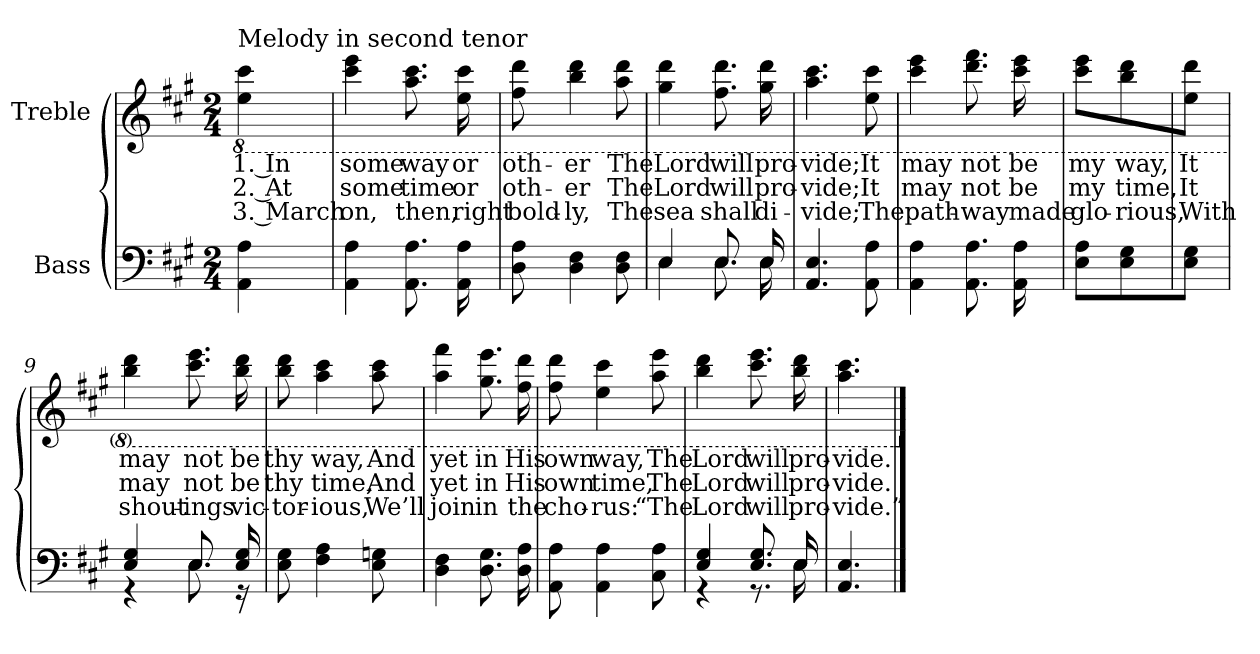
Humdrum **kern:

**kern	**kern	**text	**text	**text
*part2	*part1	*part1	*part1	*part1
*staff2	*staff1	*staff1	*staff1	*staff1
*I"Bass	*I"Treble	*	*	*
*clefF4	*clefG2	*	*	*
*k[f#c#g#]	*k[f#c#g#]	*	*	*
*A:	*A:	*	*	*
*M2/4	*M2/4	*	*	*
*MM70	*MM70	*	*	*
*	*8ba	*	*	*
=1	=1	=1	=1	=1
!	!LO:TX:a:t=Melody in second tenor	!	!	!
8AA 8AJ	8e 8cc#J	-1. In	-2. At	-3. March
=2	=2	=2	=2	=2
4AA 4A	4cc# 4ee	-some	-some	-on,
8.AA 8.AL	8.a 8.cc#L	-way	-time	-then,
16AA 16A	16e 16cc#	-or	-or	-right
=3	=3	=3	=3	=3
8D 8AL	8f# 8ddL	-oth-	-oth-	-bold-
4D 4F#	4b 4dd	-er	-er	-ly,
8D 8F#	8a 8dd	-The	-The	-The
=4	=4	=4	=4	=4
*^	*	*	*	*
4E	4E	4g# 4dd	-Lord	-Lord	-sea
8.EL	8.EL	8.f# 8.ddL	-will	-will	-shall
16E	16E	16g# 16dd	-pro-	-pro-	-di-
*v	*v	*	*	*	*
=5	=5	=5	=5	=5
4.AA 4.E	4.a 4.cc#	-vide;	-vide;	-vide;
8AA 8A	8e 8cc#	-It	-It	-The
=6	=6	=6	=6	=6
4AA 4A	4cc# 4ee	-may	-may	-path-
8.AA 8.AL	8.dd 8.ff#L	-not	-not	-way
16AA 16A	16cc# 16ee	-be	-be	-made
=7	=7	=7	=7	=7
8E 8AL	8cc# 8eeL	-my	-my	-glo-
4E 4G#	4b 4dd	-way,	-time,	-rious,
=8	=8	=8	=8	=8
8E 8G#J	8e 8ddJ	-It	-It	-With
=9	=9	=9	=9	=9
*^	*	*	*	*
4E 4G#	4r	4b 4dd	-may	-may	-shout-
8.EL	8.EL	8.cc# 8.eeL	-not	-not	-ings
16E 16G#	16r	16b 16dd	-be	-be	-vic-
*v	*v	*	*	*	*
=10	=10	=10	=10	=10
8E 8G#L	8b 8ddL	-thy	-thy	-tor-
4F# 4A	4a 4cc#	-way,	-time,	-ious,
8E 8G	8a 8cc#	-And	-And	-We’ll
=11	=11	=11	=11	=11
4D 4F#	4a 4ff#	-yet	-yet	-join
8.D 8.G#L	8.g# 8.eeL	-in	-in	-in
16D 16A	16f# 16dd	-His	-His	-the
=12	=12	=12	=12	=12
8AA 8AL	8f# 8ddL	-own	-own	-cho-
4AA 4A	4e 4cc#	-way,	-time,	-rus:
8C# 8A	8a 8ee	-The	-The	-“The
=13	=13	=13	=13	=13
*^	*	*	*	*
4E 4G#	4r	4b 4dd	-Lord	-Lord	-Lord
8.E 8.G#L	8.r	8.cc# 8.eeL	-will	-will	-will
16E	16E	16b 16dd	-pro-	-pro-	-pro-
*v	*v	*	*	*	*
=14	=14	=14	=14	=14
4.AA 4.E	4.a 4.cc#	-vide.	-vide.	-vide.”
*	*X8ba	*	*	*
==	==	==	==	==
*-	*-	*-	*-	*-
